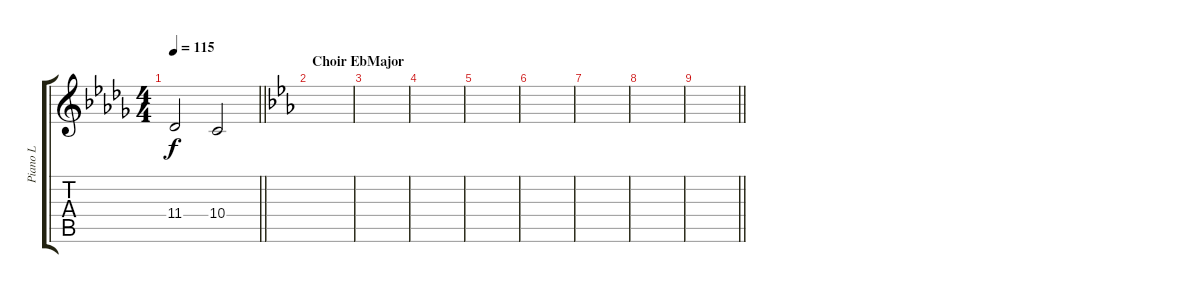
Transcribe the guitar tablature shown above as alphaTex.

\track ("Piano L" "Piano L") {instrument acousticgrandpiano}
\staff {score tabs}
\tuning (E4 B3 G3 D3 A2 E2) {hide}
\ts (4 4)
\tempo 115
\clef g2
\barLineRight lightlight
\ks db
11.4.2{dy f} 10.4.2 |
\section ("" "Choir EbMajor")
\ks eb
|
|
|
|
|
|
|
\barLineRight lightlight
